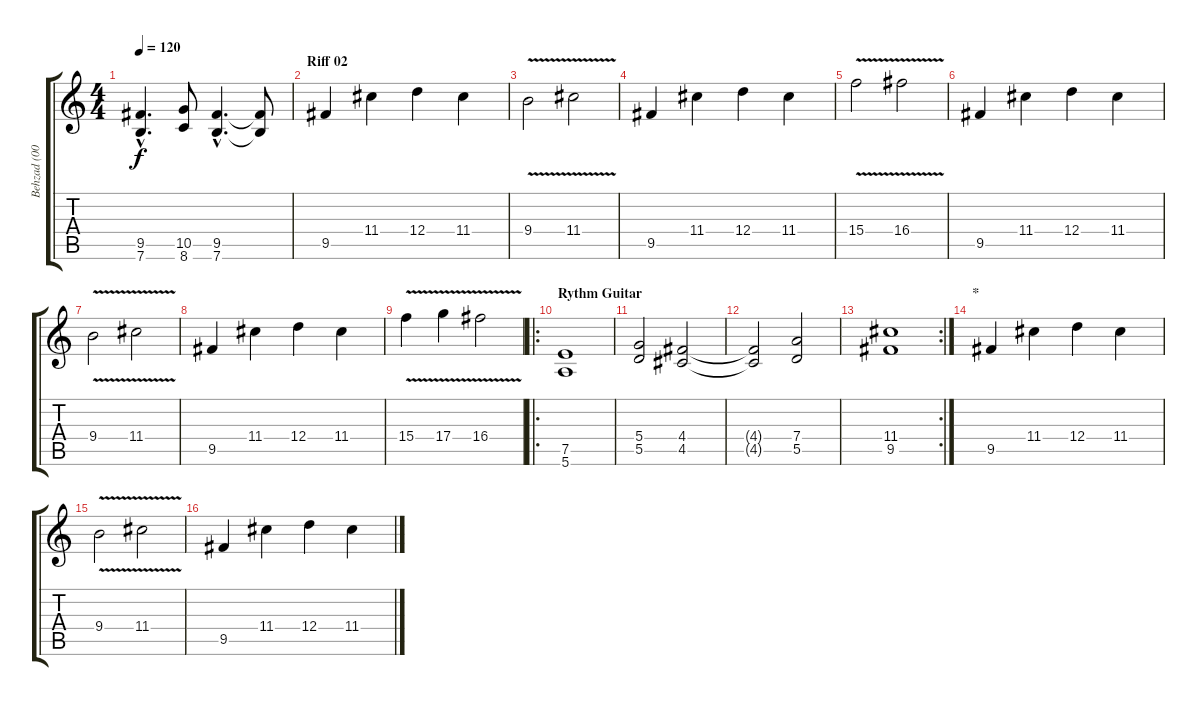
\track ("Behzad (001)" "Behzad (00") {instrument distortionguitar}
\staff {score tabs}
\tuning (E4 B3 G3 D3 A2 E2) {hide}
\ts (4 4)
\tempo 120
\clef g2
\ks c
(9.5{hac} 7.6{hac}).4{d dy f} (10.5 8.6).8 (9.5{hac} 7.6{hac}).4{d} (9.5{t} 7.6{t}).8 |
\section ("" "Riff 02")
9.5.4 11.4.4 12.4.4 11.4.4 |
9.4{v}.2 11.4{v}.2 |
9.5.4 11.4.4 12.4.4 11.4.4 |
15.4{v}.2 16.4{v}.2 |
9.5.4 11.4.4 12.4.4 11.4.4 |
9.4{v}.2 11.4{v}.2 |
9.5.4 11.4.4 12.4.4 11.4.4 |
15.4{v}.4 17.4{v}.4 16.4{v}.2 |
\ro
\section ("" "Rythm Guitar")
(7.5 5.6).1 |
(5.4 5.5).2 (4.4 4.5).2 |
(4.4{t} 4.5{t}).2 (7.4 5.5).2 |
\rc 2
(11.4 9.5).1 |
\section ("" "*")
9.5.4 11.4.4 12.4.4 11.4.4 |
9.4{v}.2 11.4{v}.2 |
9.5.4 11.4.4 12.4.4 11.4.4
